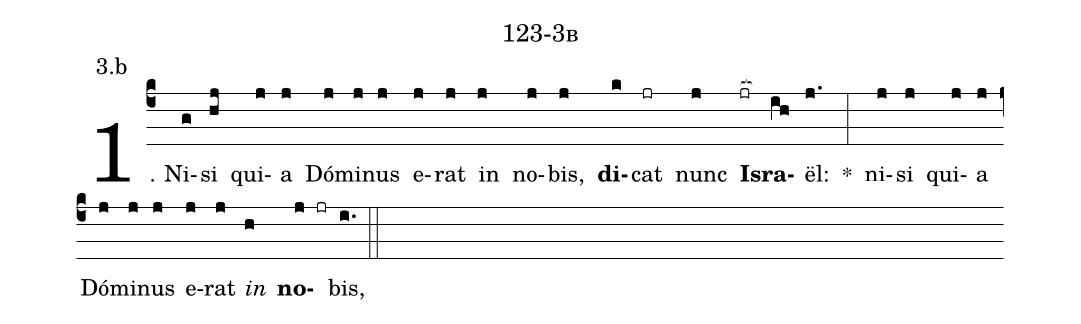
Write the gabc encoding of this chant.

name: 123-3b;
annotation: 3.b;
%%
(c4)1. Ni(g)si(hj) qui(j)a(j) Dó(j)mi(j)nus(j) e(j)rat(j) in(j) no(j)bis,(j) <b>di</b>(k)cat(jr) nunc(j) <b>Is</b>(jr[ocb:1{])<b>ra</b>(ih[ocb:0}])ël:(j.) *(:) ni(j)si(j) qui(j)a(j) Dó(j)mi(j)nus(j) e(j)rat(j) <i>in</i>(h) <b>no</b>(j jr)bis,(i.) (::)
